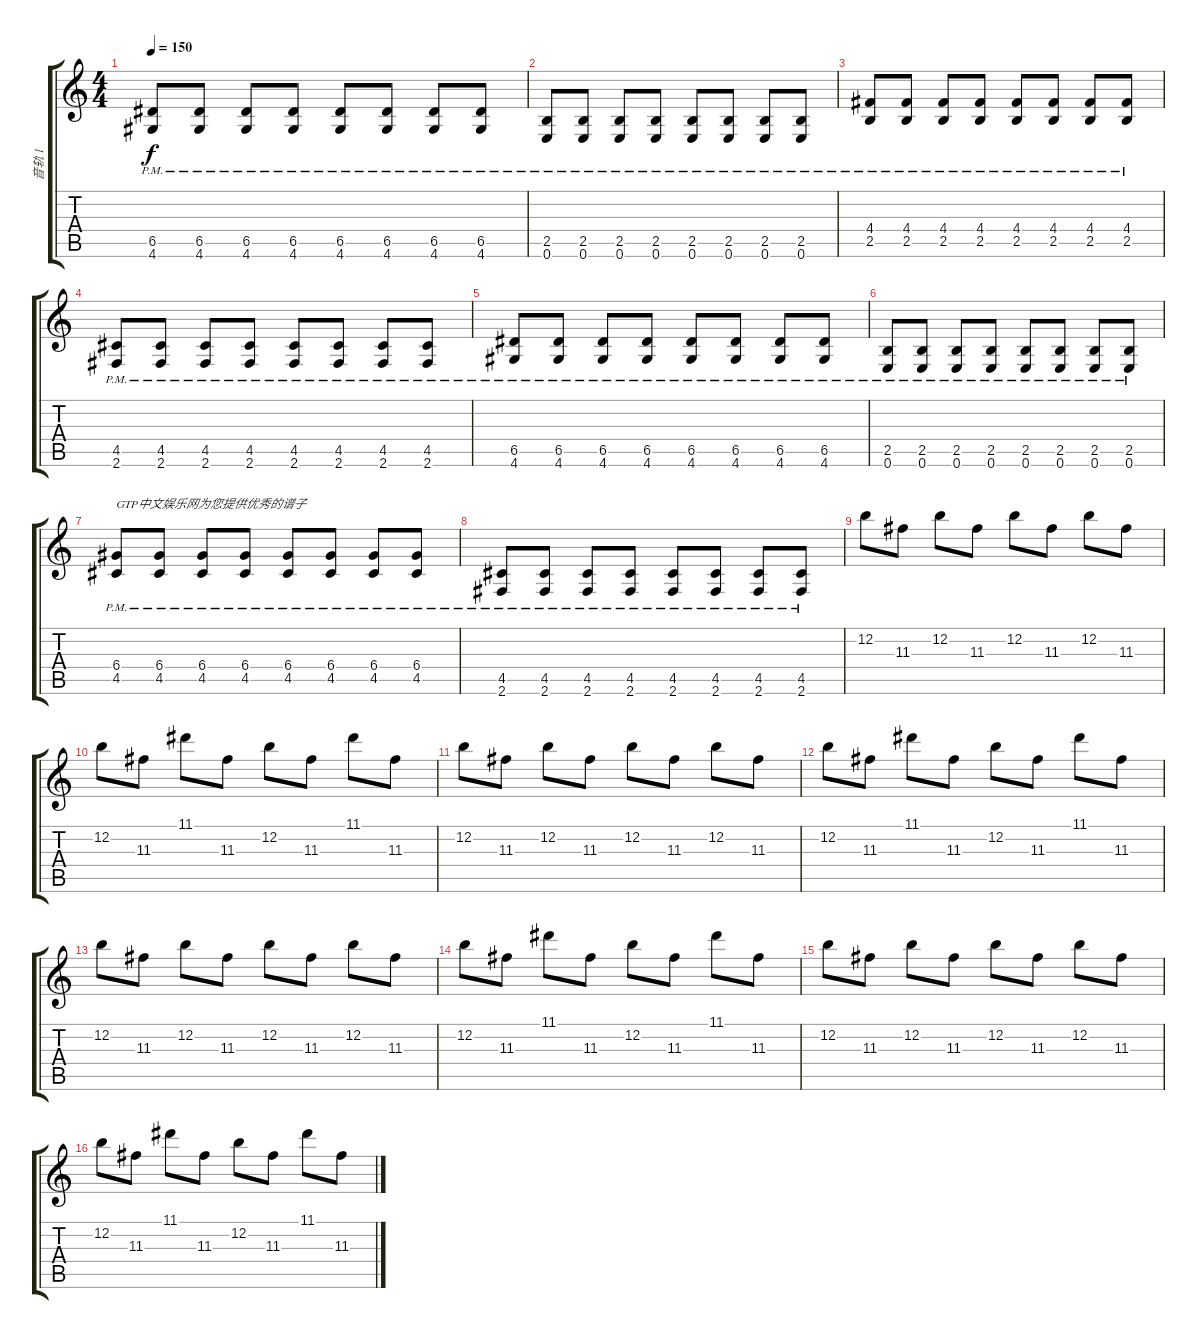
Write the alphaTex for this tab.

\track ("音轨 1" "音轨 1") {instrument distortionguitar}
\staff {score tabs}
\tuning (E4 B3 G3 D3 A2 E2) {hide}
\ts (4 4)
\tempo 150
\clef g2
\ks c
(6.5{pm} 4.6{pm}).8{dy f} (6.5{pm} 4.6{pm}).8 (6.5{pm} 4.6{pm}).8 (6.5{pm} 4.6{pm}).8 (6.5{pm} 4.6{pm}).8 (6.5{pm} 4.6{pm}).8 (6.5{pm} 4.6{pm}).8 (6.5{pm} 4.6{pm}).8 |
(2.5{pm} 0.6{pm}).8 (2.5{pm} 0.6{pm}).8 (2.5{pm} 0.6{pm}).8 (2.5{pm} 0.6{pm}).8 (2.5{pm} 0.6{pm}).8 (2.5{pm} 0.6{pm}).8 (2.5{pm} 0.6{pm}).8 (2.5{pm} 0.6{pm}).8 |
(4.4{pm} 2.5{pm}).8 (4.4{pm} 2.5{pm}).8 (4.4{pm} 2.5{pm}).8 (4.4{pm} 2.5{pm}).8 (4.4{pm} 2.5{pm}).8 (4.4{pm} 2.5{pm}).8 (4.4{pm} 2.5{pm}).8 (4.4{pm} 2.5{pm}).8 |
(4.5{pm} 2.6{pm}).8 (4.5{pm} 2.6{pm}).8 (4.5{pm} 2.6{pm}).8 (4.5{pm} 2.6{pm}).8 (4.5{pm} 2.6{pm}).8 (4.5{pm} 2.6{pm}).8 (4.5{pm} 2.6{pm}).8 (4.5{pm} 2.6{pm}).8 |
(6.5{pm} 4.6{pm}).8 (6.5{pm} 4.6{pm}).8 (6.5{pm} 4.6{pm}).8 (6.5{pm} 4.6{pm}).8 (6.5{pm} 4.6{pm}).8 (6.5{pm} 4.6{pm}).8 (6.5{pm} 4.6{pm}).8 (6.5{pm} 4.6{pm}).8 |
(2.5{pm} 0.6{pm}).8 (2.5{pm} 0.6{pm}).8 (2.5{pm} 0.6{pm}).8 (2.5{pm} 0.6{pm}).8 (2.5{pm} 0.6{pm}).8 (2.5{pm} 0.6{pm}).8 (2.5{pm} 0.6{pm}).8 (2.5{pm} 0.6{pm}).8 |
(6.4{pm} 4.5{pm}).8{txt "GTP中文娱乐网为您提供优秀的谱子"} (6.4{pm} 4.5{pm}).8 (6.4{pm} 4.5{pm}).8 (6.4{pm} 4.5{pm}).8 (6.4{pm} 4.5{pm}).8 (6.4{pm} 4.5{pm}).8 (6.4{pm} 4.5{pm}).8 (6.4{pm} 4.5{pm}).8 |
(4.5{pm} 2.6{pm}).8 (4.5{pm} 2.6{pm}).8 (4.5{pm} 2.6{pm}).8 (4.5{pm} 2.6{pm}).8 (4.5{pm} 2.6{pm}).8 (4.5{pm} 2.6{pm}).8 (4.5{pm} 2.6{pm}).8 (4.5{pm} 2.6{pm}).8 |
12.2.8 11.3.8 12.2.8 11.3.8 12.2.8 11.3.8 12.2.8 11.3.8 |
12.2.8 11.3.8 11.1.8 11.3.8 12.2.8 11.3.8 11.1.8 11.3.8 |
12.2.8 11.3.8 12.2.8 11.3.8 12.2.8 11.3.8 12.2.8 11.3.8 |
12.2.8 11.3.8 11.1.8 11.3.8 12.2.8 11.3.8 11.1.8 11.3.8 |
12.2.8 11.3.8 12.2.8 11.3.8 12.2.8 11.3.8 12.2.8 11.3.8 |
12.2.8 11.3.8 11.1.8 11.3.8 12.2.8 11.3.8 11.1.8 11.3.8 |
12.2.8 11.3.8 12.2.8 11.3.8 12.2.8 11.3.8 12.2.8 11.3.8 |
12.2.8 11.3.8 11.1.8 11.3.8 12.2.8 11.3.8 11.1.8 11.3.8
